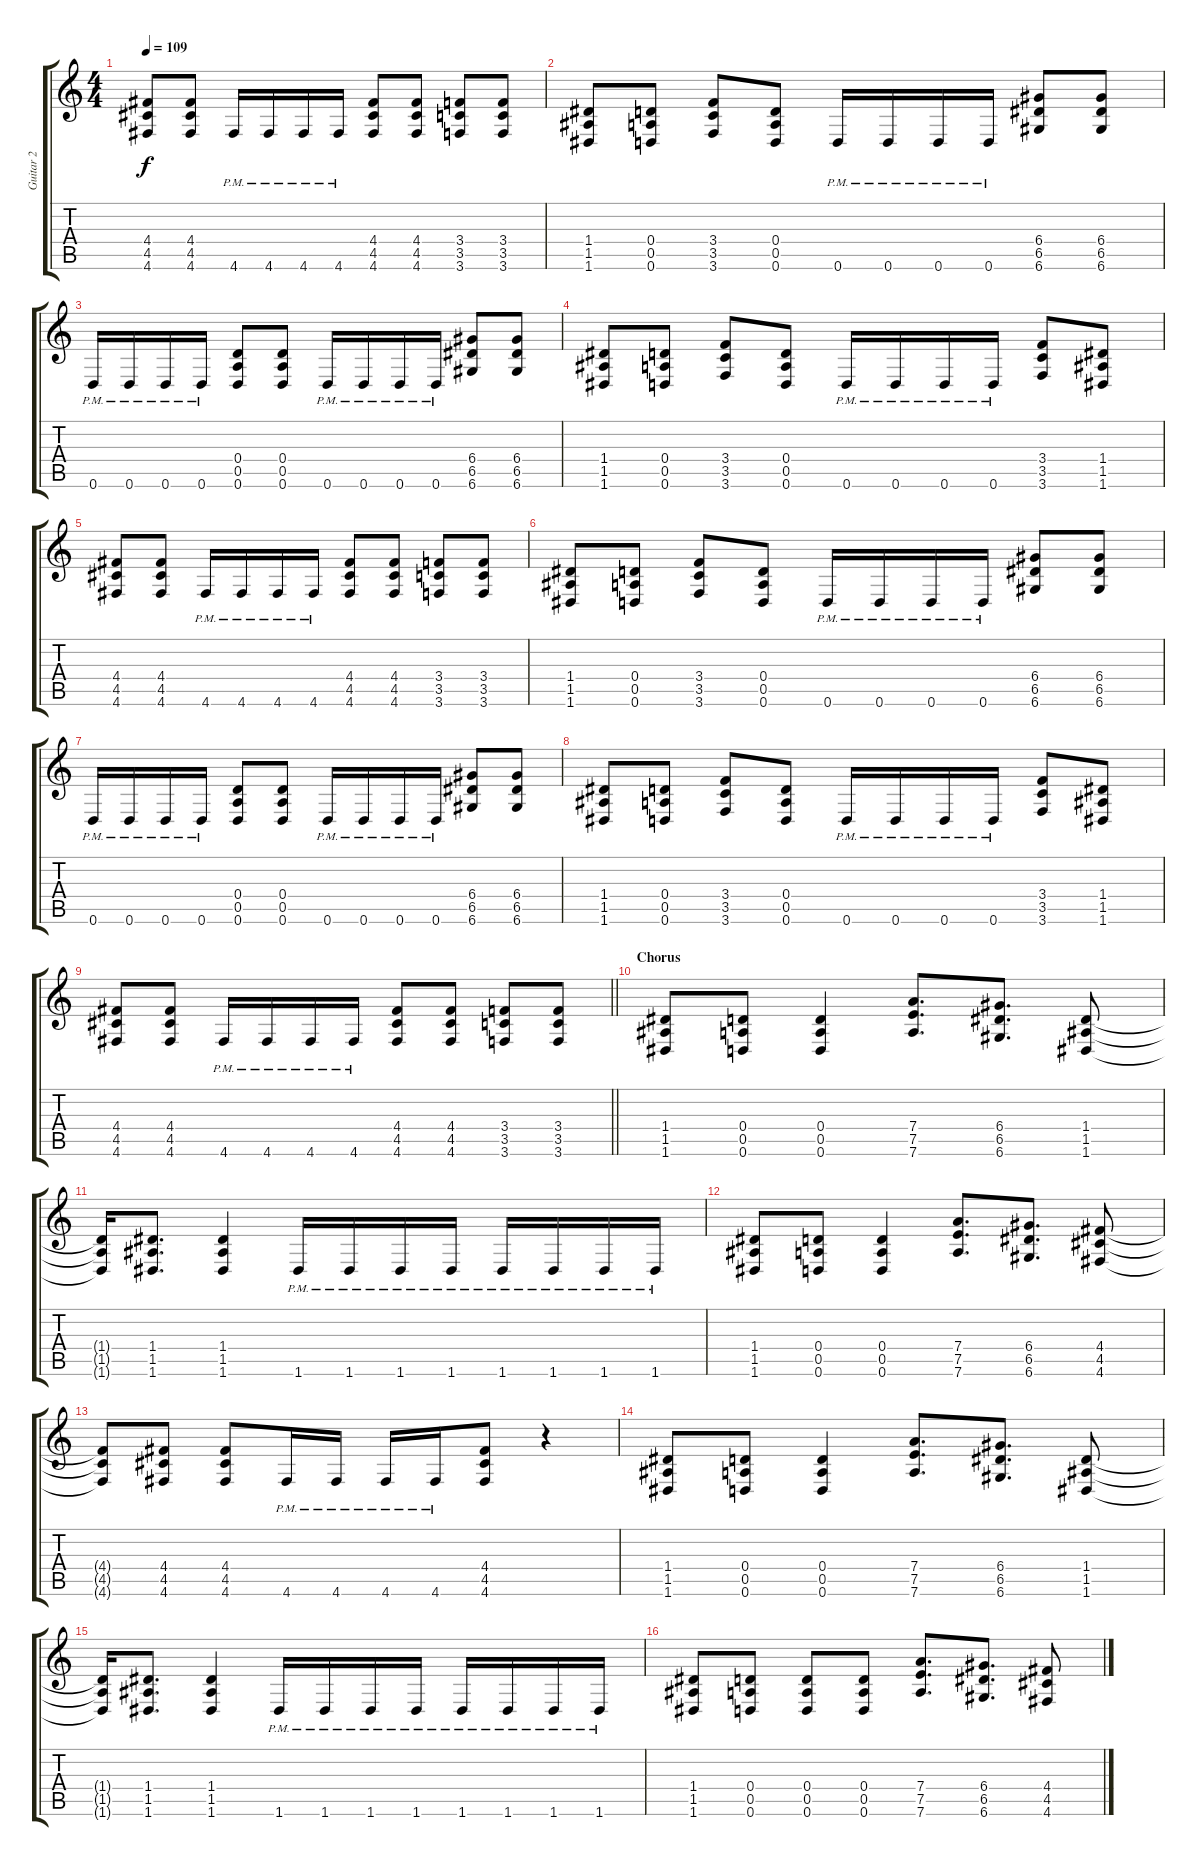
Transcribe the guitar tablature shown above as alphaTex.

\track ("Guitar 2" "Guitar 2") {instrument overdrivenguitar}
\staff {score tabs}
\tuning (E4 B3 G3 D3 A2 D2) {hide}
\ts (4 4)
\tempo 109
\clef g2
\ks c
(4.4 4.5 4.6).8{dy f} (4.4 4.5 4.6).8 4.6{pm}.16 4.6{pm}.16 4.6{pm}.16 4.6{pm}.16 (4.4 4.5 4.6).8 (4.4 4.5 4.6).8 (3.4 3.5 3.6).8 (3.4 3.5 3.6).8 |
(1.4 1.5 1.6).8 (0.4 0.5 0.6).8 (3.4 3.5 3.6).8 (0.4 0.5 0.6).8 0.6{pm}.16 0.6{pm}.16 0.6{pm}.16 0.6{pm}.16 (6.4 6.5 6.6).8 (6.4 6.5 6.6).8 |
0.6{pm}.16 0.6{pm}.16 0.6{pm}.16 0.6{pm}.16 (0.4 0.5 0.6).8 (0.4 0.5 0.6).8 0.6{pm}.16 0.6{pm}.16 0.6{pm}.16 0.6{pm}.16 (6.4 6.5 6.6).8 (6.4 6.5 6.6).8 |
(1.4 1.5 1.6).8 (0.4 0.5 0.6).8 (3.4 3.5 3.6).8 (0.4 0.5 0.6).8 0.6{pm}.16 0.6{pm}.16 0.6{pm}.16 0.6{pm}.16 (3.4 3.5 3.6).8 (1.4 1.5 1.6).8 |
(4.4 4.5 4.6).8 (4.4 4.5 4.6).8 4.6{pm}.16 4.6{pm}.16 4.6{pm}.16 4.6{pm}.16 (4.4 4.5 4.6).8 (4.4 4.5 4.6).8 (3.4 3.5 3.6).8 (3.4 3.5 3.6).8 |
(1.4 1.5 1.6).8 (0.4 0.5 0.6).8 (3.4 3.5 3.6).8 (0.4 0.5 0.6).8 0.6{pm}.16 0.6{pm}.16 0.6{pm}.16 0.6{pm}.16 (6.4 6.5 6.6).8 (6.4 6.5 6.6).8 |
0.6{pm}.16 0.6{pm}.16 0.6{pm}.16 0.6{pm}.16 (0.4 0.5 0.6).8 (0.4 0.5 0.6).8 0.6{pm}.16 0.6{pm}.16 0.6{pm}.16 0.6{pm}.16 (6.4 6.5 6.6).8 (6.4 6.5 6.6).8 |
(1.4 1.5 1.6).8 (0.4 0.5 0.6).8 (3.4 3.5 3.6).8 (0.4 0.5 0.6).8 0.6{pm}.16 0.6{pm}.16 0.6{pm}.16 0.6{pm}.16 (3.4 3.5 3.6).8 (1.4 1.5 1.6).8 |
\barLineRight lightlight
(4.4 4.5 4.6).8 (4.4 4.5 4.6).8 4.6{pm}.16 4.6{pm}.16 4.6{pm}.16 4.6{pm}.16 (4.4 4.5 4.6).8 (4.4 4.5 4.6).8 (3.4 3.5 3.6).8 (3.4 3.5 3.6).8 |
\section ("" "Chorus")
(1.4 1.5 1.6).8 (0.4 0.5 0.6).8 (0.4 0.5 0.6).4 (7.4 7.5 7.6).8{d} (6.4 6.5 6.6).8{d} (1.4 1.5 1.6).8 |
(1.4{t} 1.5{t} 1.6{t}).16 (1.4 1.5 1.6).8{d} (1.4 1.5 1.6).4 1.6{pm}.16 1.6{pm}.16 1.6{pm}.16 1.6{pm}.16 1.6{pm}.16 1.6{pm}.16 1.6{pm}.16 1.6{pm}.16 |
(1.4 1.5 1.6).8 (0.4 0.5 0.6).8 (0.4 0.5 0.6).4 (7.4 7.5 7.6).8{d} (6.4 6.5 6.6).8{d} (4.4 4.5 4.6).8 |
(4.4{t} 4.5{t} 4.6{t}).8 (4.4 4.5 4.6).8 (4.4 4.5 4.6).8 4.6{pm}.16 4.6{pm}.16 4.6{pm}.16 4.6{pm}.16 (4.4 4.5 4.6).8 r.4 |
(1.4 1.5 1.6).8 (0.4 0.5 0.6).8 (0.4 0.5 0.6).4 (7.4 7.5 7.6).8{d} (6.4 6.5 6.6).8{d} (1.4 1.5 1.6).8 |
(1.4{t} 1.5{t} 1.6{t}).16 (1.4 1.5 1.6).8{d} (1.4 1.5 1.6).4 1.6{pm}.16 1.6{pm}.16 1.6{pm}.16 1.6{pm}.16 1.6{pm}.16 1.6{pm}.16 1.6{pm}.16 1.6{pm}.16 |
(1.4 1.5 1.6).8 (0.4 0.5 0.6).8 (0.4 0.5 0.6).8 (0.4 0.5 0.6).8 (7.4 7.5 7.6).8{d} (6.4 6.5 6.6).8{d} (4.4 4.5 4.6).8
